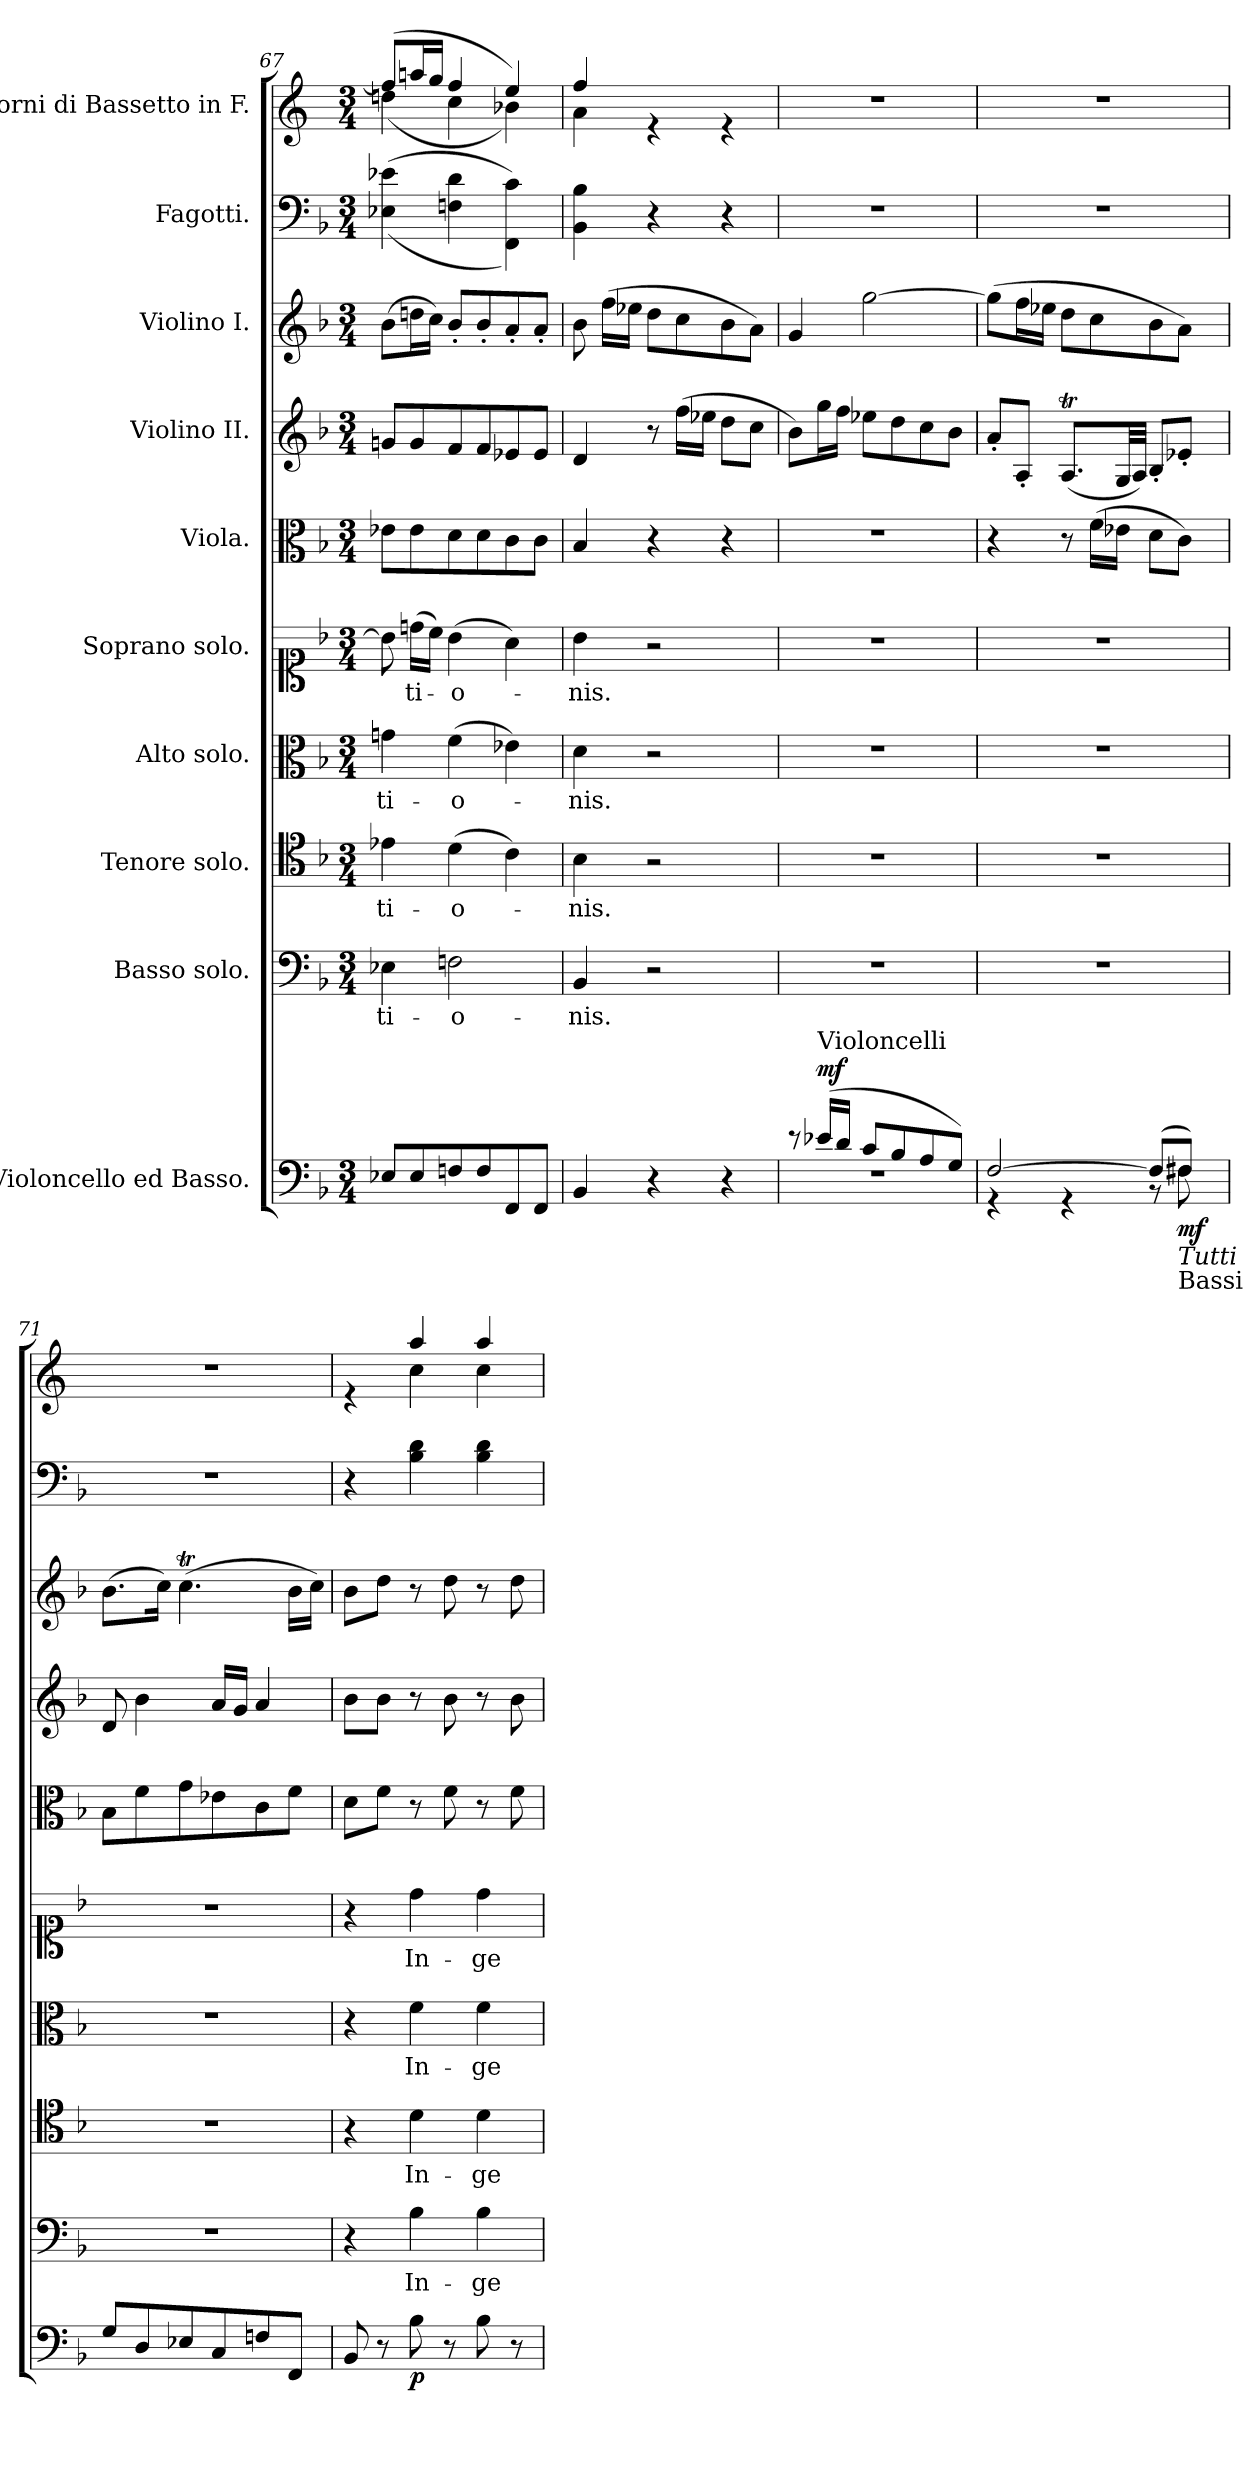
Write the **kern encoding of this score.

**kern	**dynam	**kern	**text	**kern	**text	**kern	**text	**kern	**text	**kern	**kern	**kern	**kern	**kern
*part10	*part10	*part9	*part9	*part8	*part8	*part7	*part7	*part6	*part6	*part5	*part4	*part3	*part2	*part1
*staff10	*staff10	*staff9	*staff9	*staff8	*staff8	*staff7	*staff7	*staff6	*staff6	*staff5	*staff4	*staff3	*staff2	*staff1
*I"Violoncello ed Basso.	*	*I"Basso solo.	*	*I"Tenore solo.	*	*I"Alto solo.	*	*I"Soprano solo.	*	*I"Viola.	*I"Violino II.	*I"Violino I.	*I"Fagotti.	*I"Corni di Bassetto in F.
*clefF4	*	*clefF4	*	*clefC4	*	*clefC3	*	*clefC1	*	*clefC3	*clefG2	*clefG2	*clefF4	*clefG2
*	*	*	*	*	*	*	*	*	*	*	*	*	*	*ITrd4c7
*k[b-]	*	*k[b-]	*	*k[b-]	*	*k[b-]	*	*k[b-]	*	*k[b-]	*k[b-]	*k[b-]	*k[b-]	*k[b-]
*M3/4	*	*M3/4	*	*M3/4	*	*M3/4	*	*M3/4	*	*M3/4	*M3/4	*M3/4	*M3/4	*M3/4
=67	=67	=67	=67	=67	=67	=67	=67	=67	=67	=67	=67	=67	=67	=67
*^	*	*	*	*	*	*	*	*	*	*	*	*	*	*
!	!	!	!	!LO:LY:b	!	!LO:LY:b	!	!LO:LY:b	!	!	!	!	!	!	!
*	*	*	*	*	*	*	*	*	*	*	*	*	*	*	*^
8E-X/L	8EE-X\Lyy	.	4E-X\	-ti-	4e-X\	-ti-	4gn\	-ti-	8b-\]	.	8e-X\L	8gn/L	(>8b-\L	(<(>4E-X\ 4e-X\	(>8b-/L]	(<4gn\
!	!	!	!	!	!	!	!	!	!	!LO:LY:b	!	!	!	!	!	!
8E-/	8EE-\Jyy	.	.	.	.	.	.	.	(>16ddn\LL	-ti-	8e-\	8g/	16ddn\L	.	16ddn/L	.
.	.	.	.	.	.	.	.	.	16cc\JJ)	.	.	.	16cc\JJ)	.	16cc/JJ	.
!	!	!	!	!LO:LY:b	!	!LO:LY:b	!	!LO:LY:b	!	!LO:LY:b	!	!	!	!	!	!
8Fn/	8FFn\Lyy	.	2Fn\	-o-	(>4d\	-o-	(>4f\	-o-	(>4b-\	-o-	8d\	8f/	8b-'/L	4Fn\ 4d\	4b-/	4f\
8F/	8FF\Jyy	.	.	.	.	.	.	.	.	.	8d\	8f/	8b-'/	.	.	.
8FF/	8FFF\Lyy	.	.	.	4c\)	.	4e-X\)	.	4a\)	.	8c\	8e-X/	8a'/	4FF\ 4c\))	4a/)	4e-X\)
8FF/J	8FFF\Jyy	.	.	.	.	.	.	.	.	.	8c\J	8e-/J	8a'/J	.	.	.
=68	=68	=68	=68	=68	=68	=68	=68	=68	=68	=68	=68	=68	=68	=68	=68	=68
!	!	!	!	!LO:LY:b	!	!LO:LY:b	!	!LO:LY:b	!	!LO:LY:b	!	!	!	!	!	!
4BB-/	4BBB-\yy	.	4BB-/	-nis.	4B-\	-nis.	4d\	-nis.	4b-\	-nis.	4B-/	4d/	8b-\	4BB-\ 4B-\	4b-/	4d\
.	.	.	.	.	.	.	.	.	.	.	.	.	(>16ff\LL	.	.	.
.	.	.	.	.	.	.	.	.	.	.	.	.	16ee-X\JJ	.	.	.
4r	2ryy	.	2r	.	2r	.	2r	.	2r	.	4r	8r	8dd\L	4r	4re	2ryy
.	.	.	.	.	.	.	.	.	.	.	.	(>16ff\LL	8cc\	.	.	.
.	.	.	.	.	.	.	.	.	.	.	.	16ee-X\JJ	.	.	.	.
4r	.	.	.	.	.	.	.	.	.	.	4r	8dd\L	8b-\	4r	4re	.
.	.	.	.	.	.	.	.	.	.	.	.	8cc\J	8a\J)	.	.	.
*	*	*	*	*	*	*	*	*	*	*	*	*	*	*	*v	*v
!!LO:LB:g=z
=69	=69	=69	=69	=69	=69	=69	=69	=69	=69	=69	=69	=69	=69	=69	=69
8r	2.rF	.	2.r	.	2.r	.	2.r	.	2.r	.	2.r	8b-\L)	4g/	2.r	2.r
!LO:TX:a:t=Violoncelli	!	!	!	!	!	!	!	!	!	!	!	!	!	!	!
!	!	!LO:DY:a	!	!	!	!	!	!	!	!	!	!	!	!	!
(>16e-X/LL	.	mf	.	.	.	.	.	.	.	.	.	16gg\L	.	.	.
16d/JJ	.	.	.	.	.	.	.	.	.	.	.	16ff\JJ	.	.	.
8c/L	.	.	.	.	.	.	.	.	.	.	.	8ee-X\L	[2gg\	.	.
8B-/	.	.	.	.	.	.	.	.	.	.	.	8dd\	.	.	.
8A/	.	.	.	.	.	.	.	.	.	.	.	8cc\	.	.	.
8G/J)	.	.	.	.	.	.	.	.	.	.	.	8b-\J	.	.	.
=70	=70	=70	=70	=70	=70	=70	=70	=70	=70	=70	=70	=70	=70	=70	=70
*	*^	*	*	*	*	*	*	*	*	*	*	*	*	*	*
[2F/	4r	8ryy	.	2.r	.	2.r	.	2.r	.	2.r	.	4r	8a'/L	(>8gg\L]	2.r	2.r
*	*v	*v	*	*	*	*	*	*	*	*	*	*	*	*	*	*
.	.	.	.	.	.	.	.	.	.	.	.	8A'/J	16ff\L	.	.
.	.	.	.	.	.	.	.	.	.	.	.	.	16ee-X\JJ	.	.
.	4r	.	.	.	.	.	.	.	.	.	8r	(<8.At/L	8dd\L	.	.
.	.	.	.	.	.	.	.	.	.	.	(>16f\LL	.	8cc\	.	.
.	.	.	.	.	.	.	.	.	.	.	16e-X\JJ	32G/LL	.	.	.
.	.	.	.	.	.	.	.	.	.	.	.	32A/JJJ)	.	.	.
(>8F/L]	8r	.	.	.	.	.	.	.	.	.	8d\L	8B-'/L	8b-\	.	.
*	*^	*	*	*	*	*	*	*	*	*	*	*	*	*	*
!LO:TX:b:i:t=Tutti	!	!	!	!	!	!	!	!	!	!	!	!	!	!	!	!
!LO:TX:b:t=Bassi	!	!	!	!	!	!	!	!	!	!	!	!	!	!	!	!
!	!	!	!LO:DY:b	!	!	!	!	!	!	!	!	!	!	!	!	!
8F#X/J)	8F#\	8FF#X\yy	mf	.	.	.	.	.	.	.	.	8c\J)	8e-X'/J	8a\J)	.	.
*	*v	*v	*	*	*	*	*	*	*	*	*	*	*	*	*	*
=71	=71	=71	=71	=71	=71	=71	=71	=71	=71	=71	=71	=71	=71	=71	=71
8G/L	8GG\Lyy	.	2.r	.	2.r	.	2.r	.	2.r	.	8B-\L	8d/	(>8.b-\L	2.r	2.r
8D/	8DD\Jyy	.	.	.	.	.	.	.	.	.	8f\	4b-\	.	.	.
.	.	.	.	.	.	.	.	.	.	.	.	.	16cc\Jk)	.	.
8E-X/	8EE-X\Lyy	.	.	.	.	.	.	.	.	.	8g\	.	(>4.ccT\	.	.
8C/	8CC\Jyy	.	.	.	.	.	.	.	.	.	8e-X\	16a/LL	.	.	.
.	.	.	.	.	.	.	.	.	.	.	.	16g/JJ	.	.	.
8Fn/	8FFn\Lyy	.	.	.	.	.	.	.	.	.	8c\	4a/	.	.	.
8FF/J	8FFF\Jyy	.	.	.	.	.	.	.	.	.	8f\J	.	16b-\LL	.	.
.	.	.	.	.	.	.	.	.	.	.	.	.	16cc\JJ)	.	.
=72	=72	=72	=72	=72	=72	=72	=72	=72	=72	=72	=72	=72	=72	=72	=72
*	*	*	*	*	*	*	*	*	*	*	*	*	*	*	*^
8BB-/	8BBB-\yy	.	4r	.	4r	.	4r	.	4r	.	8d\L	8b-\L	8b-\L	4r	4re	4ryy
8r	8ryy	.	.	.	.	.	.	.	.	.	8f\J	8b-\J	8dd\J	.	.	.
!	!	!LO:DY:b	!	!LO:LY:b	!	!LO:LY:b	!	!LO:LY:b	!	!LO:LY:b	!	!	!	!	!	!
8B-\	8BB-\yy	p	4B-\	In-	4d\	In-	4f\	In-	4dd\	In-	8r	8r	8r	4B-\ 4d\	4dd/	4f\
8r	8ryy	.	.	.	.	.	.	.	.	.	8f\	8b-\	8dd\	.	.	.
!	!	!	!	!LO:LY:b	!	!LO:LY:b	!	!LO:LY:b	!	!LO:LY:b	!	!	!	!	!	!
8B-\	8BB-\yy	.	4B-\	-ge-	4d\	-ge-	4f\	-ge-	4dd\	-ge-	8r	8r	8r	4B-\ 4d\	4dd/	4f\
8r	8ryy	.	.	.	.	.	.	.	.	.	8f\	8b-\	8dd\	.	.	.
*v	*v	*	*	*	*	*	*	*	*	*	*	*	*	*	*v	*v
=	=	=	=	=	=	=	=	=	=	=	=	=	=	=
*-	*-	*-	*-	*-	*-	*-	*-	*-	*-	*-	*-	*-	*-	*-
